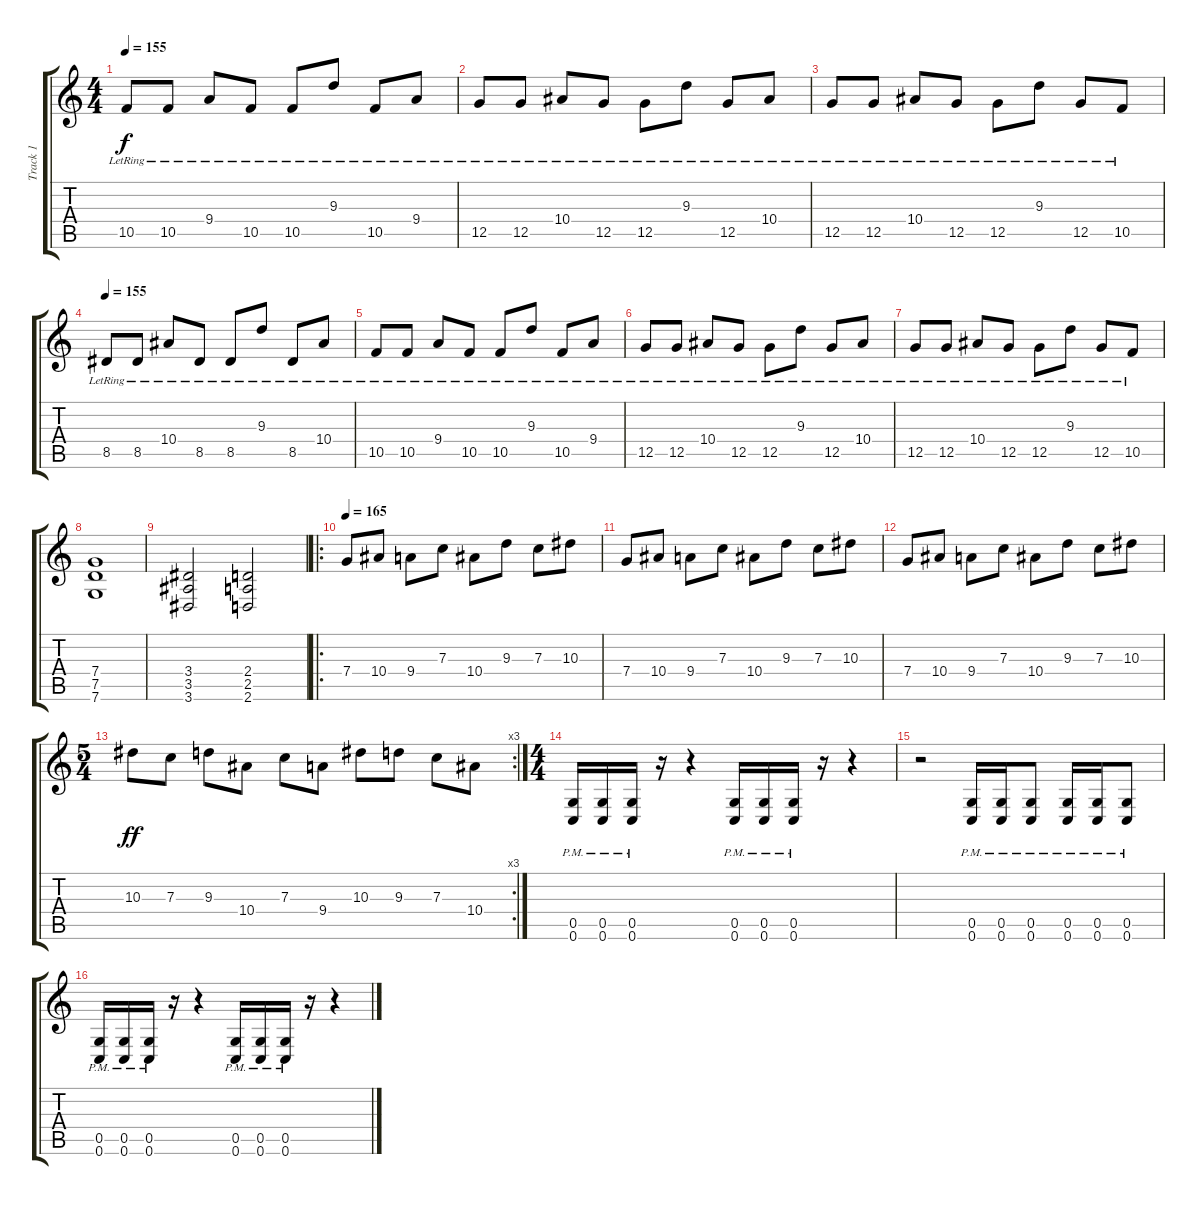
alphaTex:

\track ("Track 1" "Track 1") {instrument distortionguitar}
\staff {score tabs}
\tuning (D4 A3 F3 C3 G2 C2) {hide}
\ts (4 4)
\tempo 155
\clef g2
\ks c
10.5{lr}.8{dy f} 10.5{lr}.8 9.4{lr}.8 10.5{lr}.8 10.5{lr}.8 9.3{lr}.8 10.5{lr}.8 9.4{lr}.8 |
12.5{lr}.8 12.5{lr}.8 10.4{lr}.8 12.5{lr}.8 12.5{lr}.8 9.3{lr}.8 12.5{lr}.8 10.4{lr}.8 |
12.5{lr}.8 12.5{lr}.8 10.4{lr}.8 12.5{lr}.8 12.5{lr}.8 9.3{lr}.8 12.5{lr}.8 10.5{lr}.8 |
\tempo 155
8.5{lr}.8{instrument electricguitarclean} 8.5{lr}.8 10.4{lr}.8 8.5{lr}.8 8.5{lr}.8 9.3{lr}.8 8.5{lr}.8 10.4{lr}.8 |
10.5{lr}.8 10.5{lr}.8 9.4{lr}.8 10.5{lr}.8 10.5{lr}.8 9.3{lr}.8 10.5{lr}.8 9.4{lr}.8 |
12.5{lr}.8 12.5{lr}.8 10.4{lr}.8 12.5{lr}.8 12.5{lr}.8 9.3{lr}.8 12.5{lr}.8 10.4{lr}.8 |
12.5{lr}.8 12.5{lr}.8 10.4{lr}.8 12.5{lr}.8 12.5{lr}.8 9.3{lr}.8 12.5{lr}.8 10.5{lr}.8 |
(7.4 7.5 7.6).1{instrument distortionguitar} |
(3.4 3.5 3.6).2 (2.4 2.5 2.6).2 |
\ro
\tempo 165
7.4.8 10.4.8 9.4.8 7.3.8 10.4.8 9.3.8 7.3.8 10.3.8 |
7.4.8 10.4.8 9.4.8 7.3.8 10.4.8 9.3.8 7.3.8 10.3.8 |
7.4.8 10.4.8 9.4.8 7.3.8 10.4.8 9.3.8 7.3.8 10.3.8 |
\rc 3
\ts (5 4)
10.3.8{dy ff} 7.3.8 9.3.8 10.4.8 7.3.8 9.4.8 10.3.8 9.3.8 7.3.8 10.4.8 |
\ts (4 4)
(0.5{pm} 0.6{pm}).16 (0.5{pm} 0.6{pm}).16 (0.5{pm} 0.6{pm}).16 r.16 r.4 (0.5{pm} 0.6{pm}).16 (0.5{pm} 0.6{pm}).16 (0.5{pm} 0.6{pm}).16 r.16 r.4 |
r.2 (0.5{pm} 0.6{pm}).16 (0.5{pm} 0.6{pm}).16 (0.5{pm} 0.6{pm}).8 (0.5{pm} 0.6{pm}).16 (0.5{pm} 0.6{pm}).16 (0.5{pm} 0.6{pm}).8 |
(0.5{pm} 0.6{pm}).16 (0.5{pm} 0.6{pm}).16 (0.5{pm} 0.6{pm}).16 r.16 r.4 (0.5{pm} 0.6{pm}).16 (0.5{pm} 0.6{pm}).16 (0.5{pm} 0.6{pm}).16 r.16 r.4
